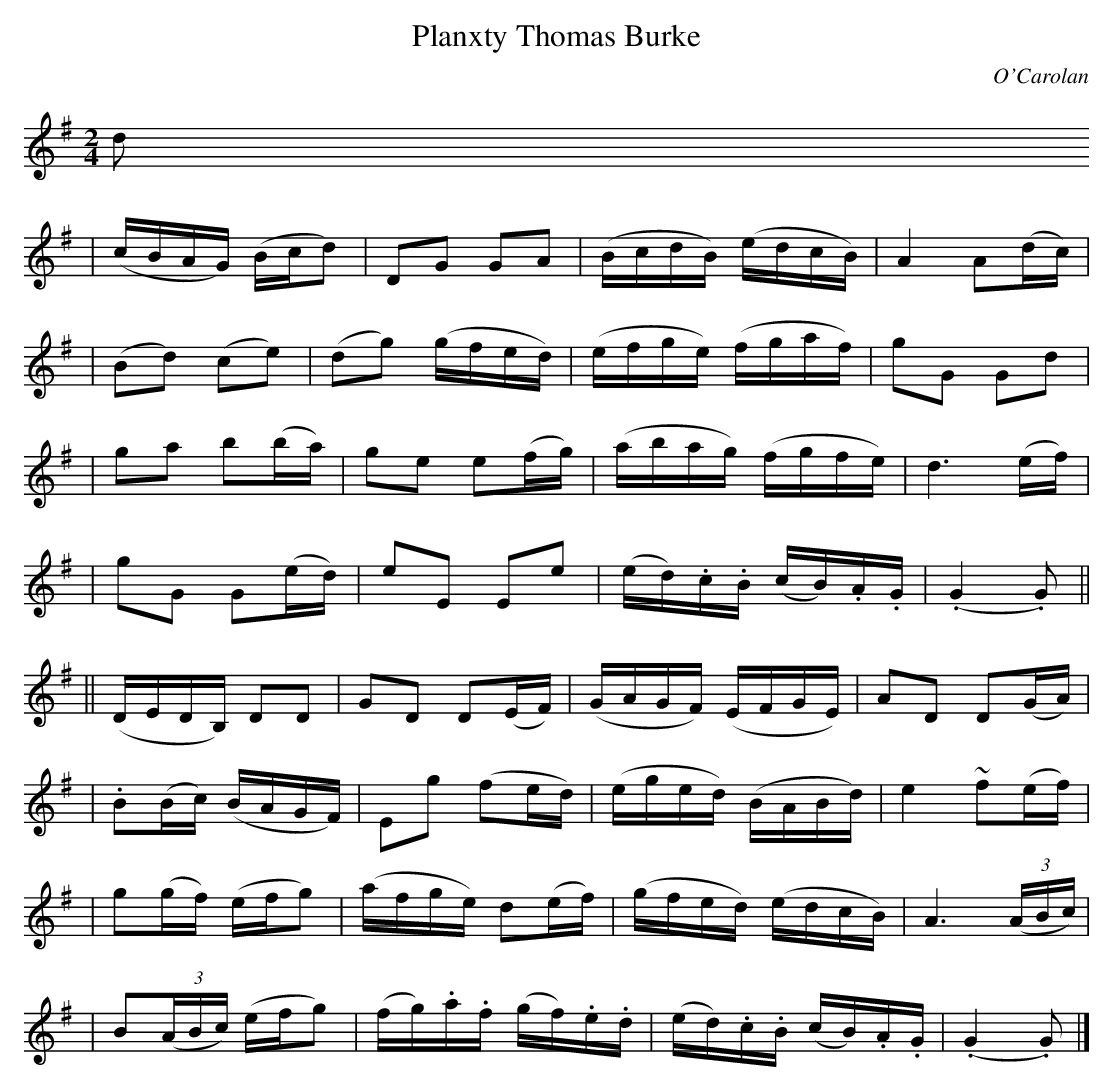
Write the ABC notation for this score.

X:1
T: Planxty Thomas Burke
C: O'Carolan
M: 2/4
L: 1/16
K: G
d2
| (cBAG) (Bcd2) | D2G2 G2A2 | (BcdB) (edcB) | A4 A2(dc) |
| (B2d2) (c2e2) | (d2g2) (gfed) | (efge) (fgaf) | g2G2 G2d2 |
| g2a2 b2(ba) | g2e2 e2(fg) | (abag) (fgfe) | d6 (ef) |
| g2G2 G2(ed) | e2E2 E2e2 | (ed).c.B (cB).A.G | (.G4 .G2) ||
|| (DEDB,) D2D2 | G2D2 D2(EF) | (GAGF) (EFGE) | A2D2 D2(GA) |
| .B2(Bc) (BAGF) | E2g2 (f2ed) | (eged) (BABd) | e4 ~f2(ef) |
| g2(gf) (efg2) | (afge) d2(ef) | (gfed) (edcB) | A6 ((3ABc) |
| B2((3ABc) (efg2) | (fg).a.f (gf).e.d | (ed).c.B (cB).A.G | (.G4 .G2) |]
